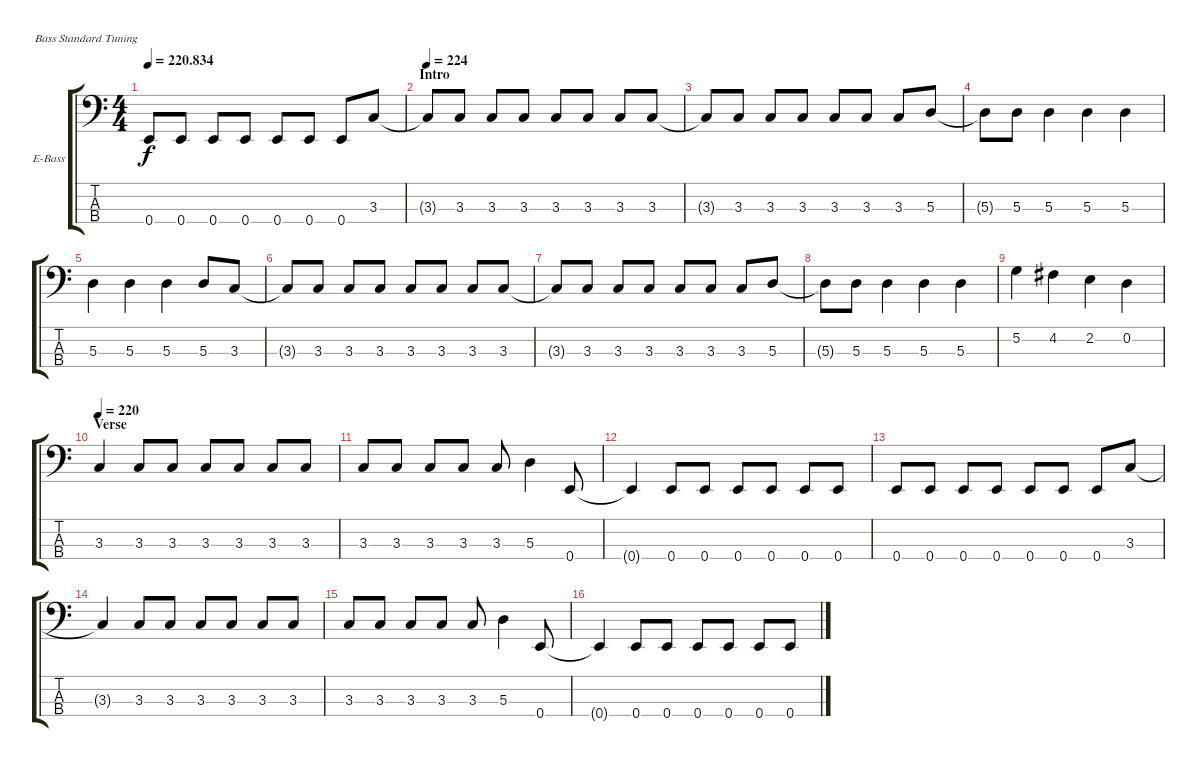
\bracketExtendMode groupsimilarinstruments
\firstSystemTrackNameOrientation horizontal
\otherSystemsTrackNameOrientation horizontal
\track ("Electric Bass" "E-Bass") {instrument electricbassfinger}
\staff {score tabs}
\tuning (G2 D2 A1 E1)
\ts (4 4)
\tempo
220.834
\accidentals auto
\clef f4
\ottava regular
\simile none
\ks c
0.4.8{dy f} 0.4.8 0.4.8 0.4.8 0.4.8 0.4.8 0.4.8 3.3.8 |
\section ("" "Intro")
\tempo 224
3.3{t}.8 3.3.8 3.3.8 3.3.8 3.3.8 3.3.8 3.3.8 3.3.8 |
3.3{t}.8 3.3.8 3.3.8 3.3.8 3.3.8 3.3.8 3.3.8 5.3.8 |
5.3{t}.8 5.3.8 5.3.4 5.3.4 5.3.4 |
5.3.4 5.3.4 5.3.4 5.3.8 3.3.8 |
3.3{t}.8 3.3.8 3.3.8 3.3.8 3.3.8 3.3.8 3.3.8 3.3.8 |
3.3{t}.8 3.3.8 3.3.8 3.3.8 3.3.8 3.3.8 3.3.8 5.3.8 |
5.3{t}.8 5.3.8 5.3.4 5.3.4 5.3.4 |
5.2.4 4.2.4 2.2.4 0.2.4 |
\section ("" "Verse")
\tempo 220
3.3.4 3.3.8 3.3.8 3.3.8 3.3.8 3.3.8 3.3.8 |
3.3.8 3.3.8 3.3.8 3.3.8 3.3.8 5.3.4 0.4.8 |
0.4{t}.4 0.4.8 0.4.8 0.4.8 0.4.8 0.4.8 0.4.8 |
0.4.8 0.4.8 0.4.8 0.4.8 0.4.8 0.4.8 0.4.8 3.3.8 |
3.3{t}.4 3.3.8 3.3.8 3.3.8 3.3.8 3.3.8 3.3.8 |
3.3.8 3.3.8 3.3.8 3.3.8 3.3.8 5.3.4 0.4.8 |
0.4{t}.4 0.4.8 0.4.8 0.4.8 0.4.8 0.4.8 0.4.8
